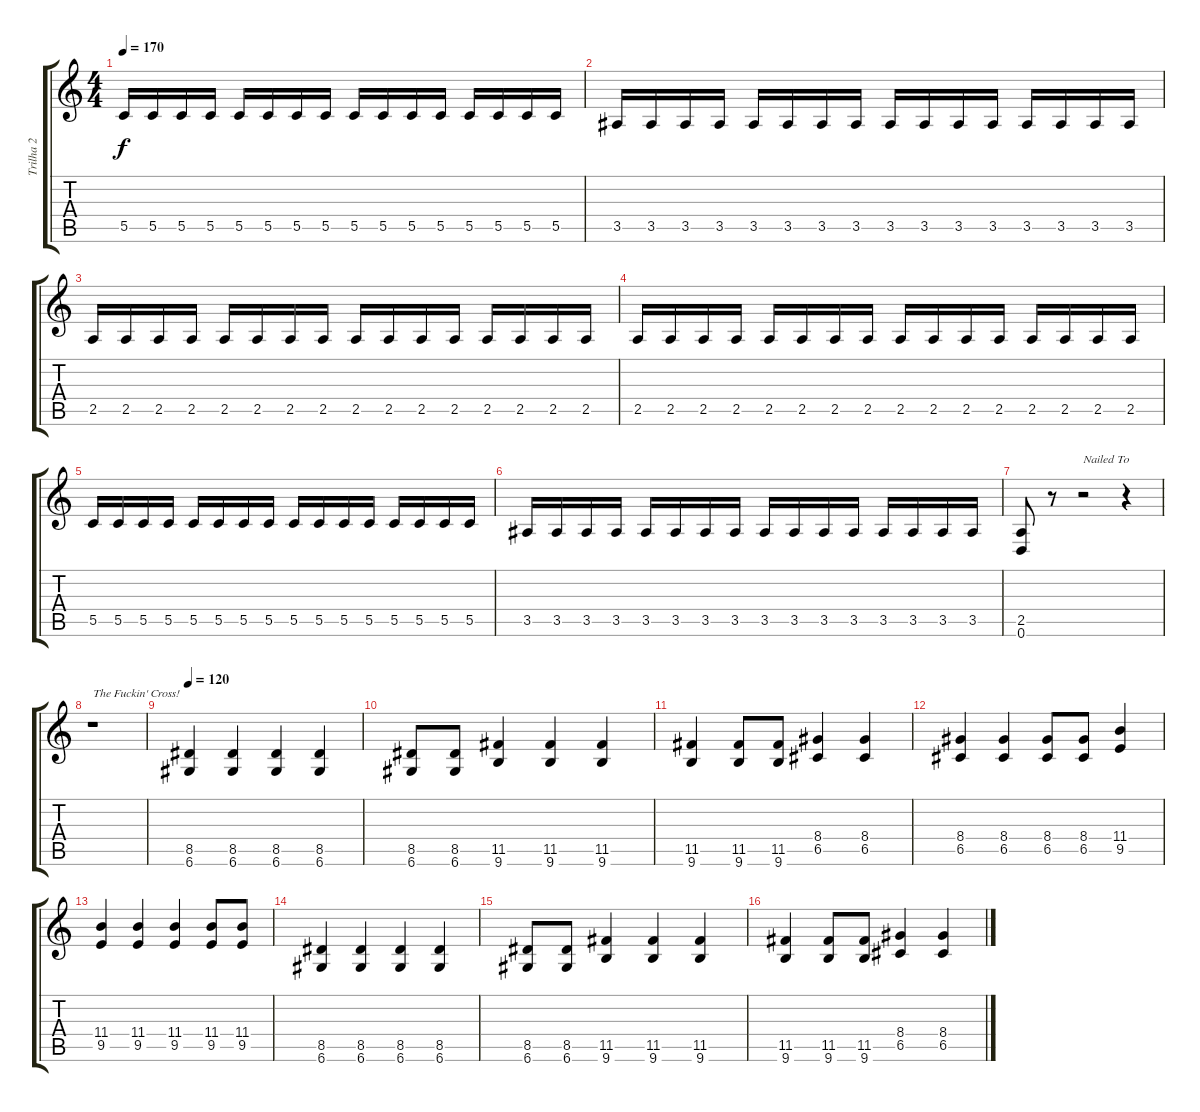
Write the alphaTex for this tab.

\track ("Trilha 2" "Trilha 2") {instrument distortionguitar}
\staff {score tabs}
\tuning (D4 A3 F3 C3 G2 D2) {hide}
\ts (4 4)
\tempo 170
\clef g2
\ks c
5.5.16{dy f} 5.5.16 5.5.16 5.5.16 5.5.16 5.5.16 5.5.16 5.5.16 5.5.16 5.5.16 5.5.16 5.5.16 5.5.16 5.5.16 5.5.16 5.5.16 |
3.5.16 3.5.16 3.5.16 3.5.16 3.5.16 3.5.16 3.5.16 3.5.16 3.5.16 3.5.16 3.5.16 3.5.16 3.5.16 3.5.16 3.5.16 3.5.16 |
2.5.16 2.5.16 2.5.16 2.5.16 2.5.16 2.5.16 2.5.16 2.5.16 2.5.16 2.5.16 2.5.16 2.5.16 2.5.16 2.5.16 2.5.16 2.5.16 |
2.5.16 2.5.16 2.5.16 2.5.16 2.5.16 2.5.16 2.5.16 2.5.16 2.5.16 2.5.16 2.5.16 2.5.16 2.5.16 2.5.16 2.5.16 2.5.16 |
5.5.16 5.5.16 5.5.16 5.5.16 5.5.16 5.5.16 5.5.16 5.5.16 5.5.16 5.5.16 5.5.16 5.5.16 5.5.16 5.5.16 5.5.16 5.5.16 |
3.5.16 3.5.16 3.5.16 3.5.16 3.5.16 3.5.16 3.5.16 3.5.16 3.5.16 3.5.16 3.5.16 3.5.16 3.5.16 3.5.16 3.5.16 3.5.16 |
(2.5 0.6).8 r.8 r.2{txt "Nailed To"} r.4 |
r.1{txt "The Fuckin' Cross!"} |
\tempo 120
(8.5 6.6).4 (8.5 6.6).4 (8.5 6.6).4 (8.5 6.6).4 |
(8.5 6.6).8 (8.5 6.6).8 (11.5 9.6).4 (11.5 9.6).4 (11.5 9.6).4 |
(11.5 9.6).4 (11.5 9.6).8 (11.5 9.6).8 (8.4 6.5).4 (8.4 6.5).4 |
(8.4 6.5).4 (8.4 6.5).4 (8.4 6.5).8 (8.4 6.5).8 (11.4 9.5).4 |
(11.4 9.5).4 (11.4 9.5).4 (11.4 9.5).4 (11.4 9.5).8 (11.4 9.5).8 |
(8.5 6.6).4 (8.5 6.6).4 (8.5 6.6).4 (8.5 6.6).4 |
(8.5 6.6).8 (8.5 6.6).8 (11.5 9.6).4 (11.5 9.6).4 (11.5 9.6).4 |
(11.5 9.6).4 (11.5 9.6).8 (11.5 9.6).8 (8.4 6.5).4 (8.4 6.5).4
